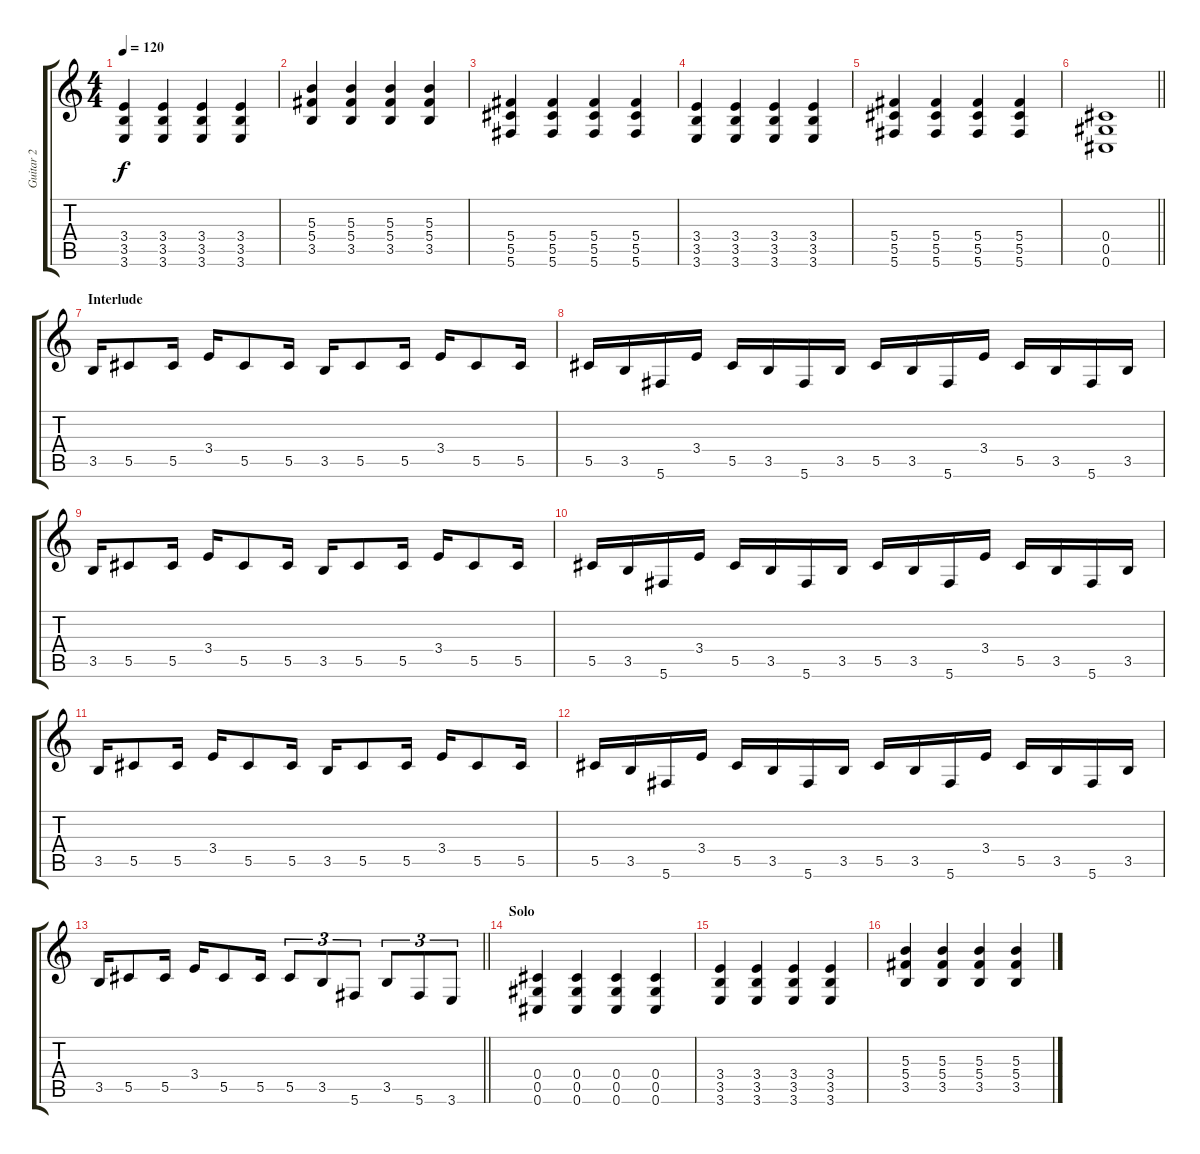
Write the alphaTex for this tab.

\track ("Guitar 2" "Guitar 2") {instrument distortionguitar}
\staff {score tabs}
\tuning (Eb4 Bb3 Gb3 Db3 Ab2 Db2) {hide}
\ts (4 4)
\tempo 120
\clef g2
\ks c
(3.4 3.5 3.6).4{dy f} (3.4 3.5 3.6).4 (3.4 3.5 3.6).4 (3.4 3.5 3.6).4 |
(5.3 5.4 3.5).4 (5.3 5.4 3.5).4 (5.3 5.4 3.5).4 (5.3 5.4 3.5).4 |
(5.4 5.5 5.6).4 (5.4 5.5 5.6).4 (5.4 5.5 5.6).4 (5.4 5.5 5.6).4 |
(3.4 3.5 3.6).4 (3.4 3.5 3.6).4 (3.4 3.5 3.6).4 (3.4 3.5 3.6).4 |
(5.4 5.5 5.6).4 (5.4 5.5 5.6).4 (5.4 5.5 5.6).4 (5.4 5.5 5.6).4 |
\barLineRight lightlight
(0.4 0.5 0.6).1 |
\section ("" "Interlude")
3.5.16 5.5.8 5.5.16 3.4.16 5.5.8 5.5.16 3.5.16 5.5.8 5.5.16 3.4.16 5.5.8 5.5.16 |
5.5.16 3.5.16 5.6.16 3.4.16 5.5.16 3.5.16 5.6.16 3.5.16 5.5.16 3.5.16 5.6.16 3.4.16 5.5.16 3.5.16 5.6.16 3.5.16 |
3.5.16 5.5.8 5.5.16 3.4.16 5.5.8 5.5.16 3.5.16 5.5.8 5.5.16 3.4.16 5.5.8 5.5.16 |
5.5.16 3.5.16 5.6.16 3.4.16 5.5.16 3.5.16 5.6.16 3.5.16 5.5.16 3.5.16 5.6.16 3.4.16 5.5.16 3.5.16 5.6.16 3.5.16 |
3.5.16 5.5.8 5.5.16 3.4.16 5.5.8 5.5.16 3.5.16 5.5.8 5.5.16 3.4.16 5.5.8 5.5.16 |
5.5.16 3.5.16 5.6.16 3.4.16 5.5.16 3.5.16 5.6.16 3.5.16 5.5.16 3.5.16 5.6.16 3.4.16 5.5.16 3.5.16 5.6.16 3.5.16 |
\barLineRight lightlight
3.5.16 5.5.8 5.5.16 3.4.16 5.5.8 5.5.16 5.5.8{tu (3 2)} 3.5.8{tu (3 2)} 5.6.8{tu (3 2)} 3.5.8{tu (3 2)} 5.6.8{tu (3 2)} 3.6.8{tu (3 2)} |
\section ("" "Solo")
(0.4 0.5 0.6).4 (0.4 0.5 0.6).4 (0.4 0.5 0.6).4 (0.4 0.5 0.6).4 |
(3.4 3.5 3.6).4 (3.4 3.5 3.6).4 (3.4 3.5 3.6).4 (3.4 3.5 3.6).4 |
(5.3 5.4 3.5).4 (5.3 5.4 3.5).4 (5.3 5.4 3.5).4 (5.3 5.4 3.5).4
